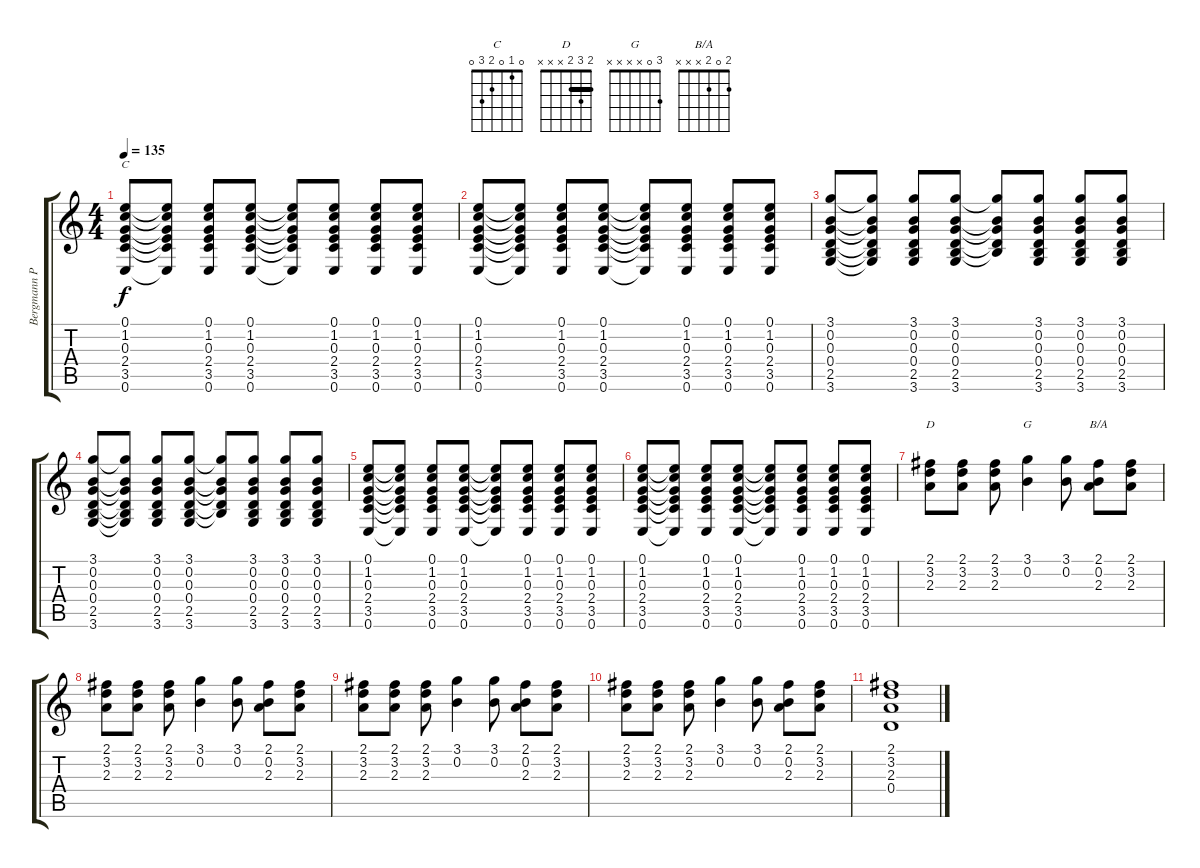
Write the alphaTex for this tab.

\track ("Bergmann Péter - Akusztikus Gitár" "Bergmann P") {instrument acousticguitarsteel}
\staff {score tabs}
\tuning (E4 B3 G3 D3 A2 E2) {hide}
\chord ("C" 0 1 0 2 3 0)
\chord ("D" 2 3 2 x x x) {barre 2}
\chord ("G" 3 0 x x x x)
\chord ("B/A" 2 0 2 x x x)
\ts (4 4)
\tempo 135
\clef g2
\ks c
(0.1 1.2 0.3 2.4 3.5 0.6).8{ch "C" dy f} (0.1{t} 1.2{t} 0.3{t} 2.4{t} 3.5{t} 0.6{t}).8 (0.1 1.2 0.3 2.4 3.5 0.6).8 (0.1 1.2 0.3 2.4 3.5 0.6).8 (0.1{t} 1.2{t} 0.3{t} 2.4{t} 3.5{t} 0.6{t}).8 (0.1 1.2 0.3 2.4 3.5 0.6).8 (0.1 1.2 0.3 2.4 3.5 0.6).8 (0.1 1.2 0.3 2.4 3.5 0.6).8 |
(0.1 1.2 0.3 2.4 3.5 0.6).8 (0.1{t} 1.2{t} 0.3{t} 2.4{t} 3.5{t} 0.6{t}).8 (0.1 1.2 0.3 2.4 3.5 0.6).8 (0.1 1.2 0.3 2.4 3.5 0.6).8 (0.1{t} 1.2{t} 0.3{t} 2.4{t} 3.5{t} 0.6{t}).8 (0.1 1.2 0.3 2.4 3.5 0.6).8 (0.1 1.2 0.3 2.4 3.5 0.6).8 (0.1 1.2 0.3 2.4 3.5 0.6).8 |
(3.1 0.2 0.3 0.4 2.5 3.6).8 (3.1{t} 0.2{t} 0.3{t} 0.4{t} 2.5{t} 3.6{t}).8 (3.1 0.2 0.3 0.4 2.5 3.6).8 (3.1 0.2 0.3 0.4 2.5 3.6).8 (3.1{t} 0.2{t} 0.3{t} 0.4{t} 2.5{t}).8 (3.1 0.2 0.3 0.4 2.5 3.6).8 (3.1 0.2 0.3 0.4 2.5 3.6).8 (3.1 0.2 0.3 0.4 2.5 3.6).8 |
(3.1 0.2 0.3 0.4 2.5 3.6).8 (3.1{t} 0.2{t} 0.3{t} 0.4{t} 2.5{t} 3.6{t}).8 (3.1 0.2 0.3 0.4 2.5 3.6).8 (3.1 0.2 0.3 0.4 2.5 3.6).8 (3.1{t} 0.2{t} 0.3{t} 0.4{t} 2.5{t}).8 (3.1 0.2 0.3 0.4 2.5 3.6).8 (3.1 0.2 0.3 0.4 2.5 3.6).8 (3.1 0.2 0.3 0.4 2.5 3.6).8 |
(0.1 1.2 0.3 2.4 3.5 0.6).8 (0.1{t} 1.2{t} 0.3{t} 2.4{t} 3.5{t} 0.6{t}).8 (0.1 1.2 0.3 2.4 3.5 0.6).8 (0.1 1.2 0.3 2.4 3.5 0.6).8 (0.1{t} 1.2{t} 0.3{t} 2.4{t} 3.5{t} 0.6{t}).8 (0.1 1.2 0.3 2.4 3.5 0.6).8 (0.1 1.2 0.3 2.4 3.5 0.6).8 (0.1 1.2 0.3 2.4 3.5 0.6).8 |
(0.1 1.2 0.3 2.4 3.5 0.6).8 (0.1{t} 1.2{t} 0.3{t} 2.4{t} 3.5{t} 0.6{t}).8 (0.1 1.2 0.3 2.4 3.5 0.6).8 (0.1 1.2 0.3 2.4 3.5 0.6).8 (0.1{t} 1.2{t} 0.3{t} 2.4{t} 3.5{t} 0.6{t}).8 (0.1 1.2 0.3 2.4 3.5 0.6).8 (0.1 1.2 0.3 2.4 3.5 0.6).8 (0.1 1.2 0.3 2.4 3.5 0.6).8 |
(2.1 3.2 2.3).8{ch "D"} (2.1 3.2 2.3).8 (2.1 3.2 2.3).8 (3.1 0.2).4{ch "G"} (3.1 0.2).8 (2.1 0.2 2.3).8{ch "B/A"} (2.1 3.2 2.3).8 |
(2.1 3.2 2.3).8 (2.1 3.2 2.3).8 (2.1 3.2 2.3).8 (3.1 0.2).4 (3.1 0.2).8 (2.1 0.2 2.3).8 (2.1 3.2 2.3).8 |
(2.1 3.2 2.3).8 (2.1 3.2 2.3).8 (2.1 3.2 2.3).8 (3.1 0.2).4 (3.1 0.2).8 (2.1 0.2 2.3).8 (2.1 3.2 2.3).8 |
(2.1 3.2 2.3).8 (2.1 3.2 2.3).8 (2.1 3.2 2.3).8 (3.1 0.2).4 (3.1 0.2).8 (2.1 0.2 2.3).8 (2.1 3.2 2.3).8 |
(2.1 3.2 2.3 0.4).1
